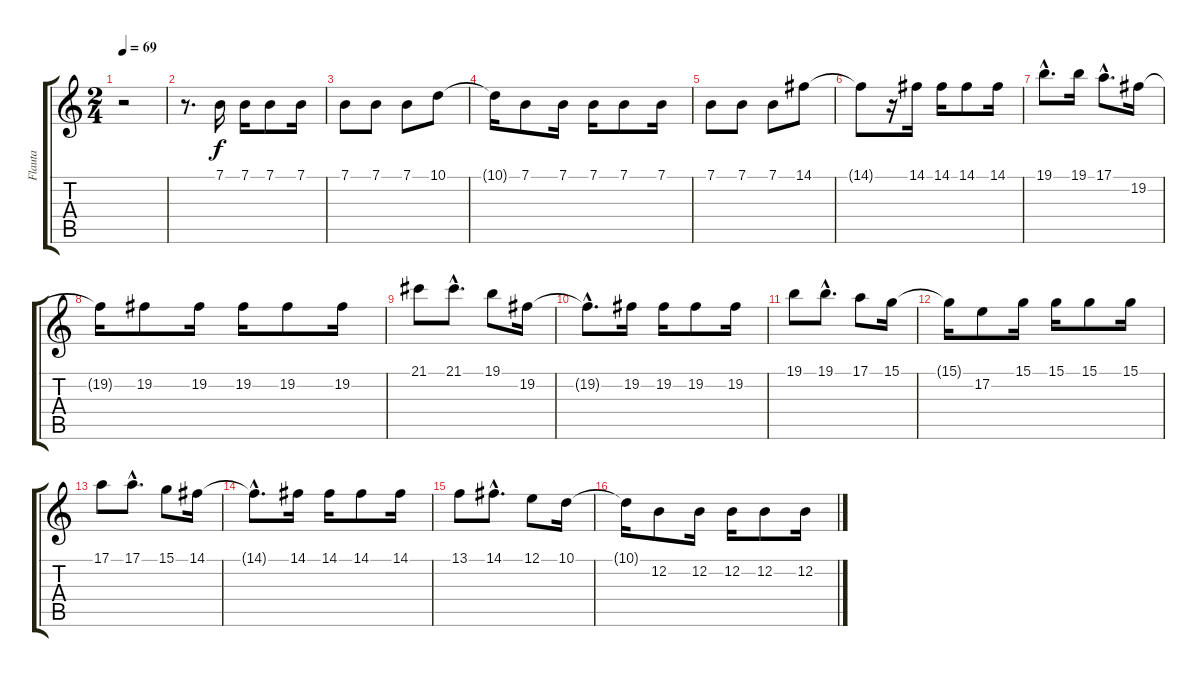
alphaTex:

\track ("Flauta" "Flauta") {instrument flute}
\staff {score tabs}
\tuning (E4 B3 G3 D3 A2 E2) {hide}
\ts (2 4)
\tempo 69
\clef g2
\ks c
r.2{dy f} |
r.8{d} 7.1.16 7.1.16 7.1.8 7.1.16 |
7.1.8 7.1.8 7.1.8 10.1.8 |
10.1{t}.16 7.1.8 7.1.16 7.1.16 7.1.8 7.1.16 |
7.1.8 7.1.8 7.1.8 14.1.8 |
14.1{t}.8 r.16 14.1.16 14.1.16 14.1.8 14.1.16 |
19.1{hac}.8{d} 19.1.16 17.1{hac}.8{d} 19.2.16 |
19.2{t}.16 19.2.8 19.2.16 19.2.16 19.2.8 19.2.16 |
21.1.8 21.1{hac}.8{d} 19.1.8 19.2.16 |
19.2{hac t}.8{d} 19.2.16 19.2.16 19.2.8 19.2.16 |
19.1.8 19.1{hac}.8{d} 17.1.8 15.1.16 |
15.1{t}.16 17.2.8 15.1.16 15.1.16 15.1.8 15.1.16 |
17.1.8 17.1{hac}.8{d} 15.1.8 14.1.16 |
14.1{hac t}.8{d} 14.1.16 14.1.16 14.1.8 14.1.16 |
13.1.8 14.1{hac}.8{d} 12.1.8 10.1.16 |
10.1{t}.16 12.2.8 12.2.16 12.2.16 12.2.8 12.2.16
